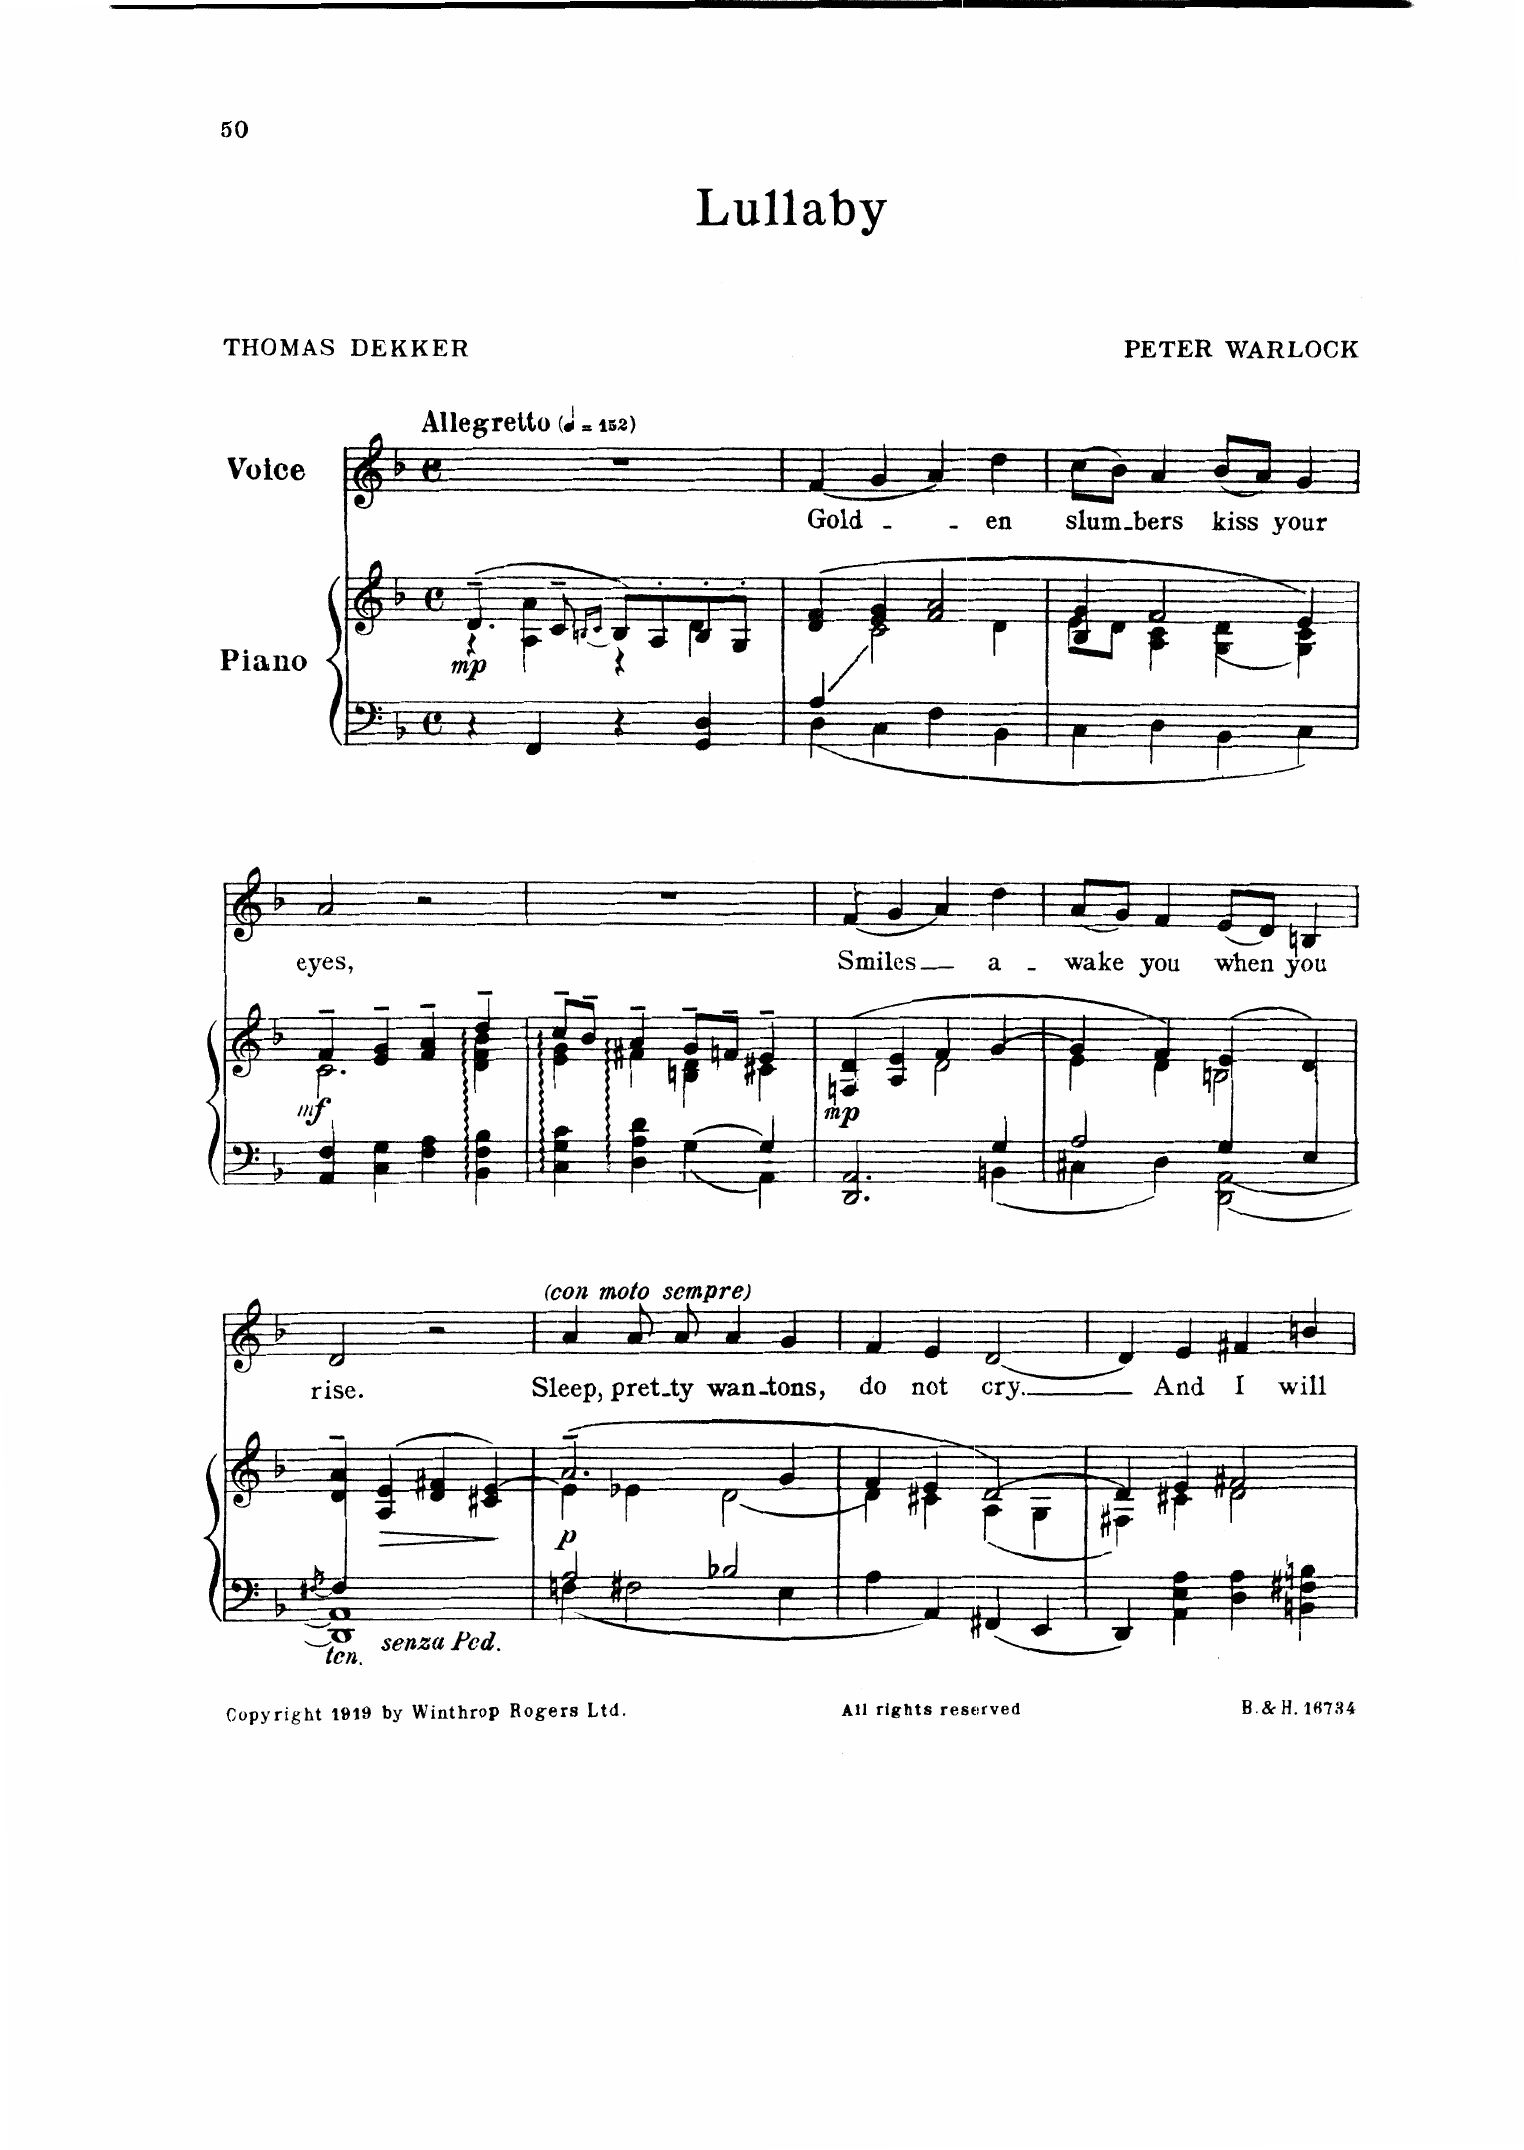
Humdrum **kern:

**kern	**kern	**dynam	**kern	**text
*part2	*part2	*part2	*part1	*part1
*staff3	*staff2	*staff2/3	*staff1	*staff1
*I"Piano	*	*	*I"Voice	*
*I'Pno	*	*	*	*
*clefF4	*clefG2	*	*clefG2	*
*k[b-]	*k[b-]	*	*k[b-]	*
*M4/4	*M4/4	*	*M4/4	*
*MM152	*MM152	*	*MM152	*
=1	=1	=1	=1	=1
*	*^	*	*	*
!	!	!	!	!LO:TX:a:B:t=Allegretto (	!
!	!	!	!	!LO:TX:a:B:t=)	!
!	!	!	!LO:DY:b	!	!
4r	(4.d~/	4r	mp	1r	.
4FF/	.	4A\ 4a\	.	.	.
.	8c~/	.	.	.	.
.	(16qBn/LL	.	.	.	.
.	16qc/JJ	.	.	.	.
4r	8B/L))	4r	.	.	.
.	8A'/	.	.	.	.
4GG/ 4D/	8B-X'/	4d\	.	.	.
.	8G'/J	.	.	.	.
=2	=2	=2	=2	=2	=2
*^	*	*	*	*	*
4A\	4D\	(4d/ 4f/	4ryy	.	(4f/	Gold-
2.ryy	4C\	4e/ 4g/	2c\	.	4g/	.
.	4F\	2f/ 2a/	.	.	4a/)	.
.	4BB-\	.	4d\	.	4dd\	-en
*v	*v	*	*	*	*	*
=3	=3	=3	=3	=3	=3
4C\	4B-/ 4g/	8e\L	.	(8cc\L	slum-
.	.	8d\J	.	8b-\J)	.
4D\	2f/	4A\ 4c\	.	4a/	-bers
4BB-\	.	[4G\ 4d\	.	(8b-/L	kiss
.	.	.	.	8a/J)	.
4C\	4e/)	4G\] 4c\	.	4g/	your
=4	=4	=4	=4	=4	=4
!	!	!	!LO:DY:b	!	!
4AA/ 4F/	4f~/	2.c\	mf	2a/	eyes,
4C\ 4G\	4e/~ 4g/~	.	.	.	.
4F\ 4A\	4f/~ 4a/~	.	.	2r	.
4BB-\:: 4F\:: 4B-\::	4dd::~/	4d\:: 4f\:: 4b-\::	.	.	.
=5	=5	=5	=5	=5	=5
*^	*	*	*	*	*
4C\:: 4G\:: 4c\::	2.ryy	8cc::~/L	4e\:: 4g\::	.	1r	.
.	.	8b-~/J	.	.	.	.
4D\:: 4A\:: 4d\::	.	4a::~/	4f#X::\	.	.	.
[>4G\	.	8g~/L	4Bn\ 4d\	.	.	.
.	.	8fn~/J	.	.	.	.
4AA\	4G/]	4e~/	4c#X\	.	.	.
=6	=6	=6	=6	=6	=6	=6
!	!	!	!	!LO:DY:b	!	!
2.DD/ 2.AA/	2.ryy	(4Fn/ 4d/	2ryy	mp	(4f/	Smiles
.	.	4A/ 4e/	.	.	4g/	.
.	.	4f/	2d\	.	4a/)	.
4G/	4BBn\	[4g/	.	.	4dd\	a-
=7	=7	=7	=7	=7	=7	=7
2A/	4C#X\	4g/]	4e\	.	(8a/L	-wake
.	.	.	.	.	8g/J)	.
.	4D\	4f/)	4d\	.	4f/	you
4G/	[2DD\ [2AA\	(4e/	2Bn\	.	(8e/L	when
.	.	.	.	.	8d/J)	.
4E/	.	4d/)	.	.	4Bn/	you
*	*	*v	*v	*	*	*
=8	=8	=8	=8	=8	=8
[<8qF#X/	.	.	.	.	.
!LO:TX:i:t=ten.	!	!	!	!	!
4F#/]	1DD] 1AA]	4d/~> 4a/~>	.	2d/	rise.
!LO:TX:i:t=senza Ped.	!	!	!	!	!
!	!	!	!LO:HP:b	!	!
4ryy	.	(>4A/ 4e/	>	.	.
2ryy	.	4d/ 4f#X/	.	2r	.
.	.	4c#X/ [4e/)	.	.	.
*v	*v	*	*	*	*
.	.	]	.	.
=9	=9	=9	=9	=9
*^	*^	*	*	*
!	!	!	!	!	!LO:TX:i:t=(con moto sempre)	!
!	!	!	!	!LO:DY:b	!	!
2A/	4Fn\	(2.a~/	4e\]	p	4a/	Sleep,
.	2F#X\	.	4e-X\	.	8a/	pret-
.	.	.	.	.	8a/	-ty
2B-X/	.	.	[2d\	.	4a/	wan-
.	4E\	4g/	.	.	4g/	-tons,
=10	=10	=10	=10	=10	=10	=10
2ryy	4A\	4f/	4d\]	.	4f/	do
.	4AA/	4e/	4c#X\	.	4e/	not
4FF#X/	2ryy	[2d/)	(4A\	.	[2d/	cry,
4EE/	.	.	4G\	.	.	.
*v	*v	*	*	*	*	*
=11	=11	=11	=11	=11	=11
4DD/	4d/]	4F#X\)	.	4d/]	.
4AA\ 4E\ 4A\	4e/	4c#X\	.	4e/	And
4D\ 4A\	2f#X/	2d\	.	4f#X/	I
4BBn\ 4F#X\ 4Bn\	.	.	.	4bn/	will
*	*v	*v	*	*	*
=	=	=	=	=
*-	*-	*-	*-	*-
